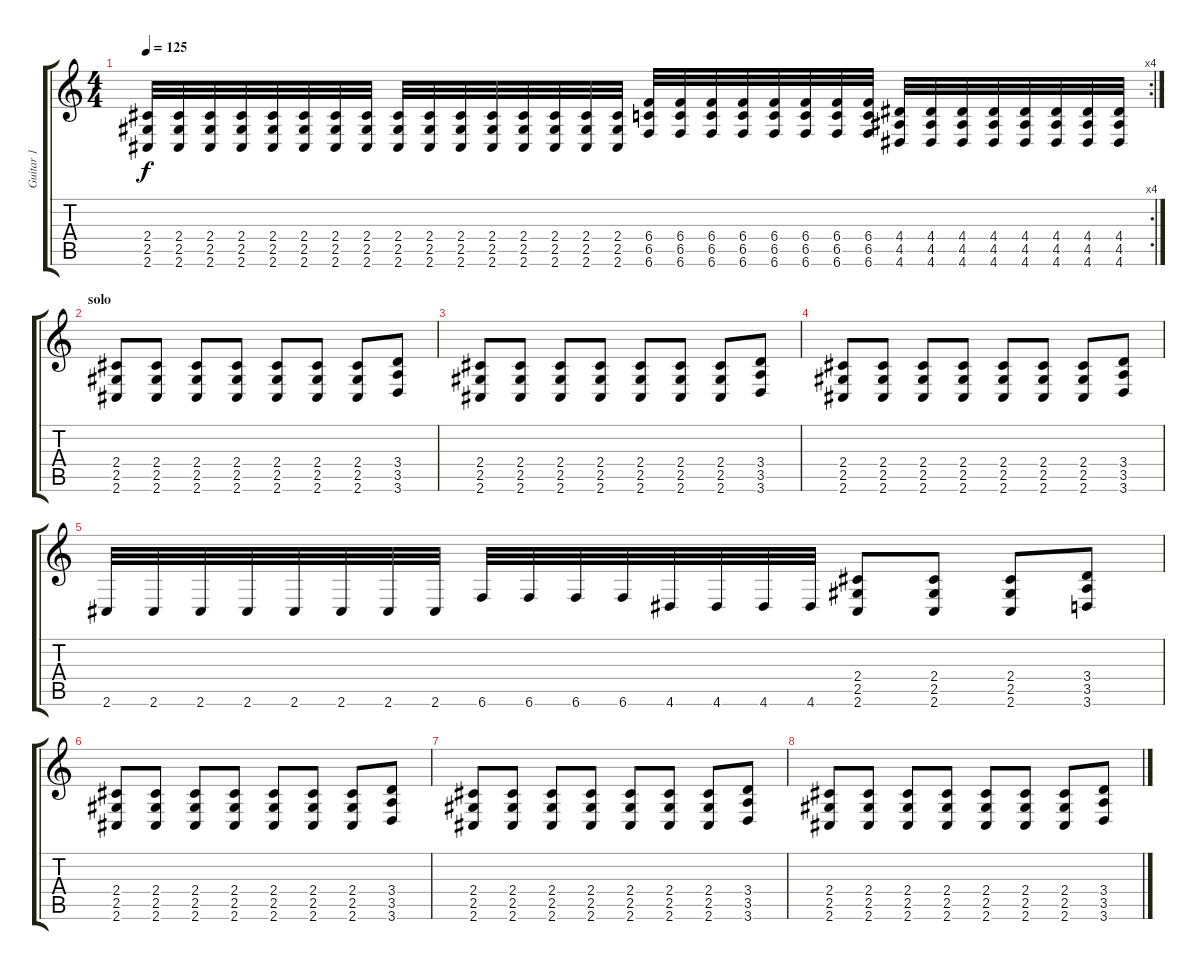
\track ("Guitar 1" "Guitar 1") {instrument distortionguitar}
\staff {score tabs}
\tuning (Db4 Ab3 E3 B2 Gb2 B1) {hide}
\rc 4
\ts (4 4)
\tempo 125
\clef g2
\ks c
(2.4 2.5 2.6).32{dy f} (2.4 2.5 2.6).32 (2.4 2.5 2.6).32 (2.4 2.5 2.6).32 (2.4 2.5 2.6).32 (2.4 2.5 2.6).32 (2.4 2.5 2.6).32 (2.4 2.5 2.6).32 (2.4 2.5 2.6).32 (2.4 2.5 2.6).32 (2.4 2.5 2.6).32 (2.4 2.5 2.6).32 (2.4 2.5 2.6).32 (2.4 2.5 2.6).32 (2.4 2.5 2.6).32 (2.4 2.5 2.6).32 (6.4 6.5 6.6).32 (6.4 6.5 6.6).32 (6.4 6.5 6.6).32 (6.4 6.5 6.6).32 (6.4 6.5 6.6).32 (6.4 6.5 6.6).32 (6.4 6.5 6.6).32 (6.4 6.5 6.6).32 (4.4 4.5 4.6).32 (4.4 4.5 4.6).32 (4.4 4.5 4.6).32 (4.4 4.5 4.6).32 (4.4 4.5 4.6).32 (4.4 4.5 4.6).32 (4.4 4.5 4.6).32 (4.4 4.5 4.6).32 |
\section ("" "solo")
(2.4 2.5 2.6).8 (2.4 2.5 2.6).8 (2.4 2.5 2.6).8 (2.4 2.5 2.6).8 (2.4 2.5 2.6).8 (2.4 2.5 2.6).8 (2.4 2.5 2.6).8 (3.4 3.5 3.6).8 |
(2.4 2.5 2.6).8 (2.4 2.5 2.6).8 (2.4 2.5 2.6).8 (2.4 2.5 2.6).8 (2.4 2.5 2.6).8 (2.4 2.5 2.6).8 (2.4 2.5 2.6).8 (3.4 3.5 3.6).8 |
(2.4 2.5 2.6).8 (2.4 2.5 2.6).8 (2.4 2.5 2.6).8 (2.4 2.5 2.6).8 (2.4 2.5 2.6).8 (2.4 2.5 2.6).8 (2.4 2.5 2.6).8 (3.4 3.5 3.6).8 |
2.6.32 2.6.32 2.6.32 2.6.32 2.6.32 2.6.32 2.6.32 2.6.32 6.6.32 6.6.32 6.6.32 6.6.32 4.6.32 4.6.32 4.6.32 4.6.32 (2.4 2.5 2.6).8 (2.4 2.5 2.6).8 (2.4 2.5 2.6).8 (3.4 3.5 3.6).8 |
(2.4 2.5 2.6).8 (2.4 2.5 2.6).8 (2.4 2.5 2.6).8 (2.4 2.5 2.6).8 (2.4 2.5 2.6).8 (2.4 2.5 2.6).8 (2.4 2.5 2.6).8 (3.4 3.5 3.6).8 |
(2.4 2.5 2.6).8 (2.4 2.5 2.6).8 (2.4 2.5 2.6).8 (2.4 2.5 2.6).8 (2.4 2.5 2.6).8 (2.4 2.5 2.6).8 (2.4 2.5 2.6).8 (3.4 3.5 3.6).8 |
(2.4 2.5 2.6).8 (2.4 2.5 2.6).8 (2.4 2.5 2.6).8 (2.4 2.5 2.6).8 (2.4 2.5 2.6).8 (2.4 2.5 2.6).8 (2.4 2.5 2.6).8 (3.4 3.5 3.6).8
